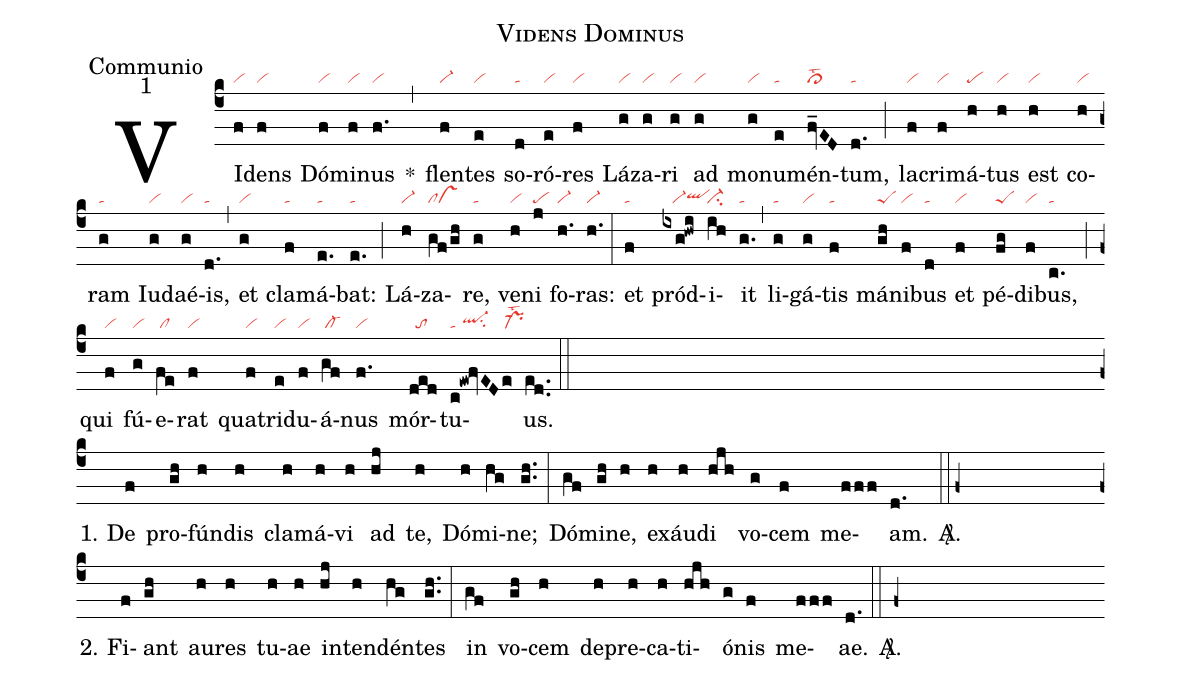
name:Videns Dominus;
office-part:Communio;
mode:1;
nabc-lines:1;
%%
(c4) VI(f|vi)dens(f|vi) Dó(f|vi)mi(f|vi)nus(f.|vi) *(,)
flen(f|vi-)tes(e|vi) so(d|ta)ró(e|vi)res(f|vi) Lá(g|vi)za(g|vi)ri(g|vi)
ad(g|vi) mo(g|vi)nu(e|ta)mén(fv_ED|cl>lst2)tum,(d.|ta) (;)
la(f|vi)cri(f|vi)má(h|pe)tus(h|vi) est(h|vi) co(h|vi)ram(g|ta) Iu(g|vi)daé(g|vi)is,(d.|ta) (,)
et(g|vi) cla(f|ta)má(e.|ta)bat:(e.|ta) (;)
Lá(h|vi-)za(gf/gh|clvs)re,(g|ta) ve(h|vi)ni(j|pe) fo(h.|vi-)ras:(h.|vi-) (:)
et(f|ta) pród(ixg!hwi|///vi-qlhh)i(ih|ci-)it(g.|ta) (,)
li(g|ta)gá(g|vi)tis(f|ta) má(gh|peS)ni(f|vi)bus(d|ta) et(f|vi) pé(fg|peS)di(f|vi)bus,(c.|ta) (;)
qui(f|vi) fú(g|vi)e(fe|/cl)rat(f|vi) qua(f|vi)tri(e|vi)du(f|vi)á(gf|/cl-)nus(f.|vi)
mór(ded|//to)tu(c!ew!fvEDe|ta//ql-hhsu2//pr-lst2)us.(ed..) (::Z)

1. De(f) pro(gh)fún(h)dis(h) cla(h)má(h)vi(h) ad(hj) te,(h) Dó(h)mi(hg)ne;(gh..) (:) Dó(gf)mi(gh)ne,(h) ex(h)áu(h)di(hjh) vo(g)cem(f) me(fff)am.(d.) <sp>A/</sp>.(::f+Z)

2. Fi(f)ant(gh) au(h)res(h) tu(h)ae(h) in(hj)ten(h)dén(hg)tes(gh..) (:) in(gf) vo(gh)cem(h) de(h)pre(h)ca(h)ti(hjh)ó(g)nis(f) me(fff)ae.(d.) <sp>A/</sp>.(::f+)
